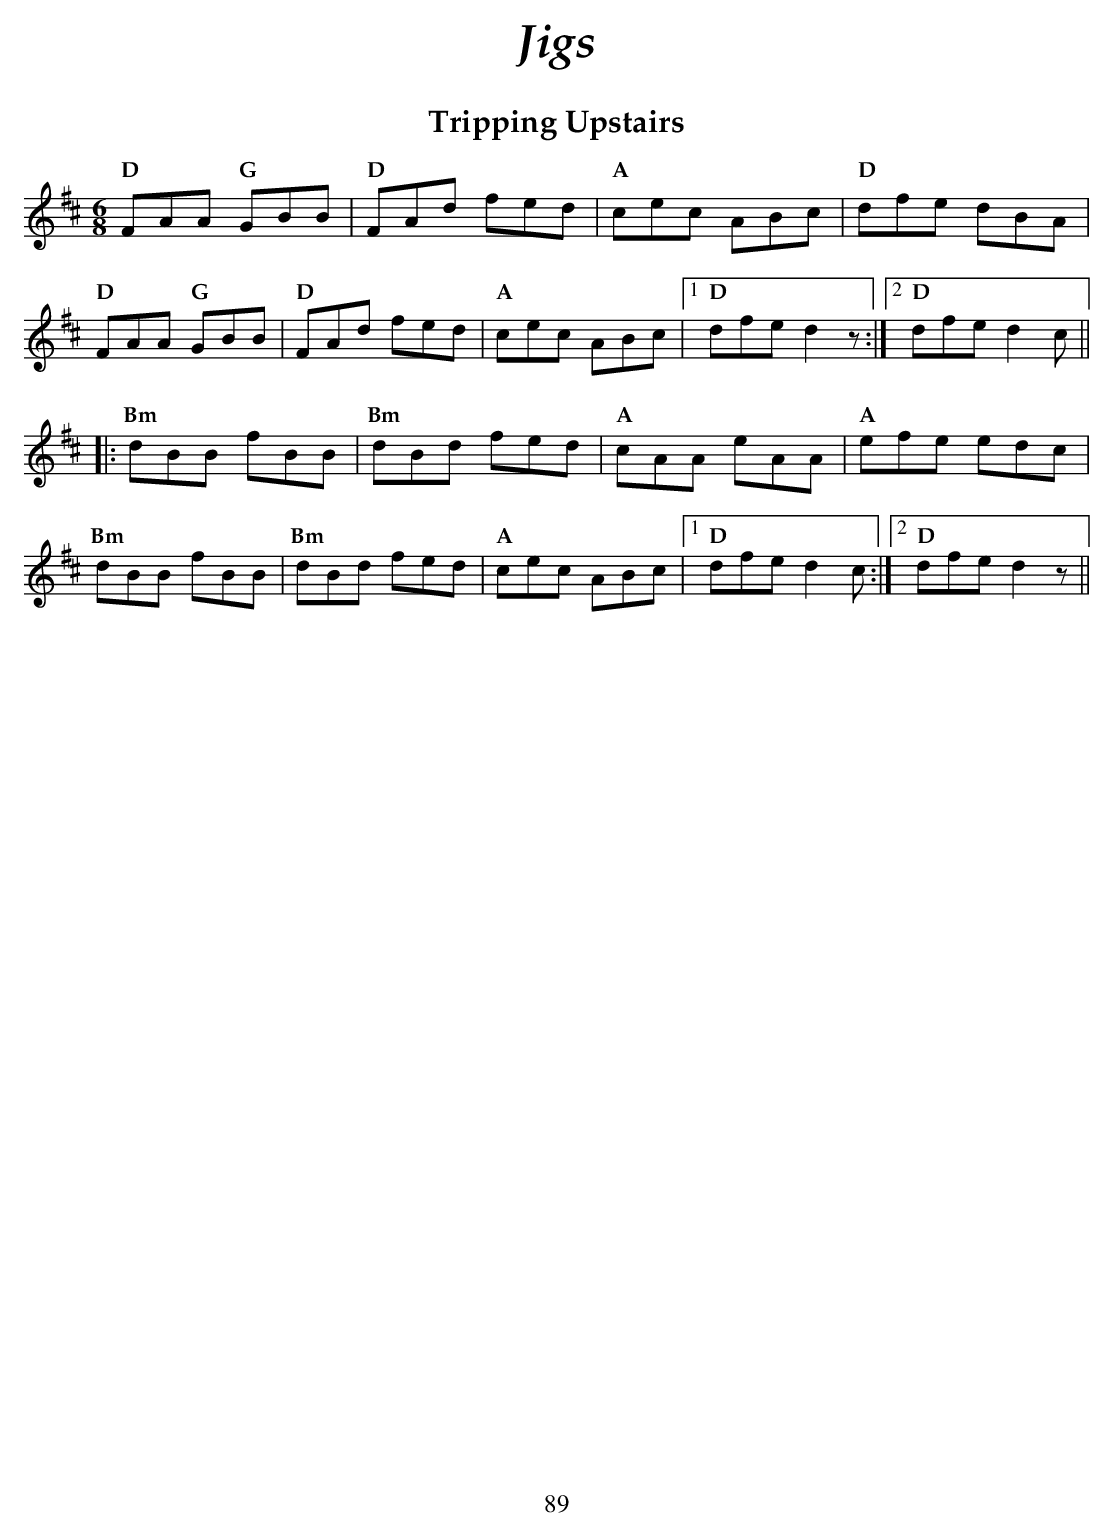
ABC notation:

X:1
T:Tripping Upstairs
M:6/8
L:1/8
K:D
  "D" FAA "G" GBB | "D" FAd fed  | "A" cec ABc |  "D" dfe dBA  |
  "D" FAA "G" GBB | "D" FAd fed  | "A" cec ABc |1 "D" dfe d2z :|2 "D" dfe d2c ||
|:"Bm" dBB    fBB | "Bm" dBd fed | "A" cAA eAA |  "A" efe edc  |
  "Bm" dBB    fBB | "Bm" dBd fed | "A" cec ABc |1 "D" dfe d2c :|2 "D" dfe d2z ||
